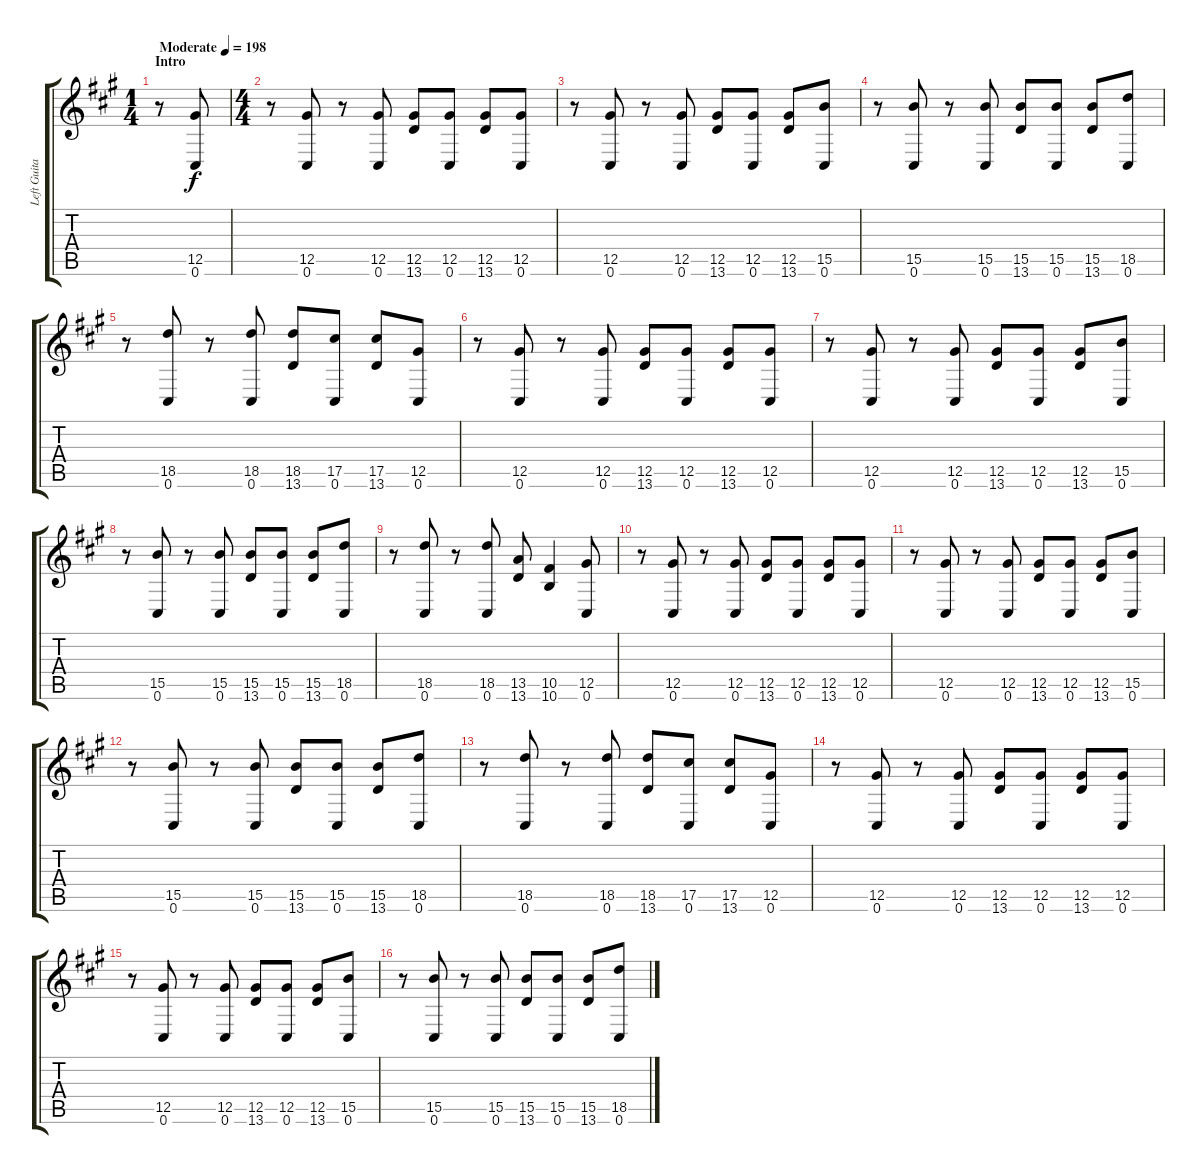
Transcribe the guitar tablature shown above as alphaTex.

\track ("Left Guitar" "Left Guita") {instrument distortionguitar}
\staff {score tabs}
\tuning (Eb4 Bb3 Gb3 Db3 Ab2 Db2) {hide}
\ts (1 4)
\section ("" "Intro")
\tempo (198 "Moderate")
\clef g2
\ks a
r.8{dy f instrument distortionguitar} (12.5 0.6).8 |
\ts (4 4)
r.8 (12.5 0.6).8 r.8 (12.5 0.6).8 (12.5 13.6).8 (12.5 0.6).8 (12.5 13.6).8 (12.5 0.6).8 |
r.8 (12.5 0.6).8 r.8 (12.5 0.6).8 (12.5 13.6).8 (12.5 0.6).8 (12.5 13.6).8 (15.5 0.6).8 |
r.8 (15.5 0.6).8 r.8 (15.5 0.6).8 (15.5 13.6).8 (15.5 0.6).8 (15.5 13.6).8 (18.5 0.6).8 |
r.8 (18.5 0.6).8 r.8 (18.5 0.6).8 (18.5 13.6).8 (17.5 0.6).8 (17.5 13.6).8 (12.5 0.6).8 |
r.8 (12.5 0.6).8 r.8 (12.5 0.6).8 (12.5 13.6).8 (12.5 0.6).8 (12.5 13.6).8 (12.5 0.6).8 |
r.8 (12.5 0.6).8 r.8 (12.5 0.6).8 (12.5 13.6).8 (12.5 0.6).8 (12.5 13.6).8 (15.5 0.6).8 |
r.8 (15.5 0.6).8 r.8 (15.5 0.6).8 (15.5 13.6).8 (15.5 0.6).8 (15.5 13.6).8 (18.5 0.6).8 |
r.8 (18.5 0.6).8 r.8 (18.5 0.6).8 (13.5 13.6).8 (10.5 10.6).4 (12.5 0.6).8 |
r.8 (12.5 0.6).8 r.8 (12.5 0.6).8 (12.5 13.6).8 (12.5 0.6).8 (12.5 13.6).8 (12.5 0.6).8 |
r.8 (12.5 0.6).8 r.8 (12.5 0.6).8 (12.5 13.6).8 (12.5 0.6).8 (12.5 13.6).8 (15.5 0.6).8 |
r.8 (15.5 0.6).8 r.8 (15.5 0.6).8 (15.5 13.6).8 (15.5 0.6).8 (15.5 13.6).8 (18.5 0.6).8 |
r.8 (18.5 0.6).8 r.8 (18.5 0.6).8 (18.5 13.6).8 (17.5 0.6).8 (17.5 13.6).8 (12.5 0.6).8 |
r.8 (12.5 0.6).8 r.8 (12.5 0.6).8 (12.5 13.6).8 (12.5 0.6).8 (12.5 13.6).8 (12.5 0.6).8 |
r.8 (12.5 0.6).8 r.8 (12.5 0.6).8 (12.5 13.6).8 (12.5 0.6).8 (12.5 13.6).8 (15.5 0.6).8 |
r.8 (15.5 0.6).8 r.8 (15.5 0.6).8 (15.5 13.6).8 (15.5 0.6).8 (15.5 13.6).8 (18.5 0.6).8
